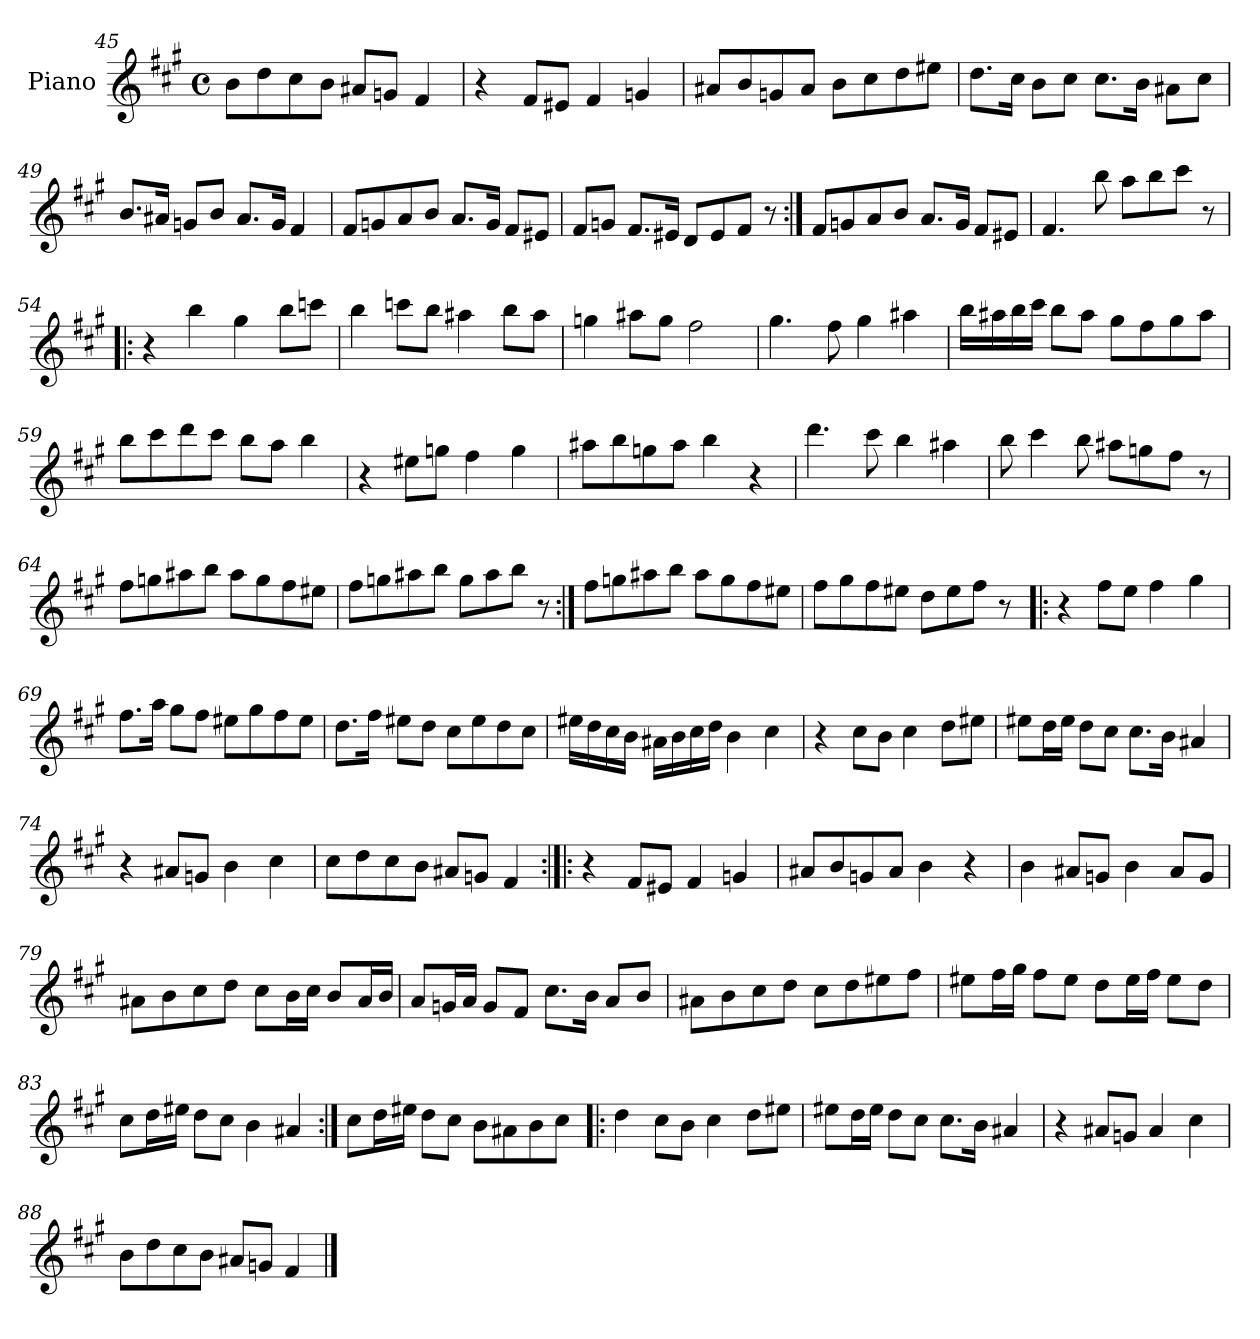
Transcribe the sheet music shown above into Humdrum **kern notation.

**kern
*part1
*staff1
*I"Piano
*I'Pno.
*clefG2
*k[f#c#g#]
*M4/4
*met(c)
=45
8b\L
8dd\
8cc#\
8b\J
8a#X/L
8gn/J
4f#/
!!LO:PB:g=z
=46
4r
8f#/L
8e#X/J
4f#/
4gn/
=47
8a#X/L
8b/
8gn/
8a#/J
8b\L
8cc#\
8dd\
8ee#X\J
=48
8.dd\L
16cc#\Jk
8b\L
8cc#\J
8.cc#\L
16b\Jk
8a#X\L
8cc#\J
=49
8.b/L
16a#X/Jk
8gn/L
8b/J
8.a#/L
16g/Jk
4f#/
!!LO:LB:g=z
=50
8f#/L
8gn/
8a/
8b/J
8.a/L
16g/Jk
8f#/L
8e#X/J
=51
8f#/L
8gn/J
8.f#/L
16e#X/Jk
8d/L
8e#/
8f#/J
8r
=52:|!
8f#/L
8gn/
8a/
8b/J
8.a/L
16g/Jk
8f#/L
8e#X/J
=53
4.f#/
8bb\
8aa\L
8bb\
8ccc#\J
8r
!!LO:LB:g=z
=54!|:
4r
4bb\
4gg#\
8bb\L
8cccn\J
=55
4bb\
8cccn\L
8bb\J
4aa#X\
8bb\L
8aa#\J
=56
4ggn\
8aa#X\L
8gg\J
2ff#\
=57
4.gg#\
8ff#\
4gg#\
4aa#X\
=58
16bb\LL
16aa#X\
16bb\
16ccc#\JJ
8bb\L
8aa#\J
8gg#\L
8ff#\
8gg#\
8aa#\J
!!LO:LB:g=z
=59
8bb\L
8ccc#\
8ddd\
8ccc#\J
8bb\L
8aa\J
4bb\
=60
4r
8ee#X\L
8ggn\J
4ff#\
4gg\
=61
8aa#X\L
8bb\
8ggn\
8aa#\J
4bb\
4r
=62
4.ddd\
8ccc#\
4bb\
4aa#X\
=63
8bb\
4ccc#\
8bb\
8aa#X\L
8ggn\
8ff#\J
8r
!!LO:LB:g=z
=64
8ff#\L
8ggn\
8aa#X\
8bb\J
8aa#\L
8gg\
8ff#\
8ee#X\J
=65
8ff#\L
8ggn\
8aa#X\
8bb\J
8gg\L
8aa#\
8bb\J
8r
=66:|!
8ff#\L
8ggn\
8aa#X\
8bb\J
8aa#\L
8gg\
8ff#\
8ee#X\J
=67
8ff#\L
8gg#\
8ff#\
8ee#X\J
8dd\L
8ee#\
8ff#\J
8r
!!LO:LB:g=z
=68!|:
4r
8ff#\L
8ee\J
4ff#\
4gg#\
=69
8.ff#\L
16aa\Jk
8gg#\L
8ff#\J
8ee#X\L
8gg#\
8ff#\
8ee#\J
=70
8.dd\L
16ff#\Jk
8ee#X\L
8dd\J
8cc#\L
8ee#\
8dd\
8cc#\J
=71
16ee#X\LL
16dd\
16cc#\
16b\JJ
16a#X\LL
16b\
16cc#\
16dd\JJ
4b\
4cc#\
!!LO:LB:g=z
=72
4r
8cc#\L
8b\J
4cc#\
8dd\L
8ee#X\J
=73
8ee#X\L
16dd\L
16ee#\JJ
8dd\L
8cc#\J
8.cc#\L
16b\Jk
4a#X/
=74
4r
8a#X/L
8gn/J
4b\
4cc#\
=75
8cc#\L
8dd\
8cc#\
8b\J
8a#X/L
8gn/J
4f#/
=76:|!|:
4r
8f#/L
8e#X/J
4f#/
4gn/
!!LO:LB:g=z
=77
8a#X/L
8b/
8gn/
8a#/J
4b\
4r
=78
4b\
8a#X/L
8gn/J
4b\
8a#/L
8g/J
=79
8a#X\L
8b\
8cc#\
8dd\J
8cc#\L
16b\L
16cc#\JJ
8b/L
16a#/L
16b/JJ
=80
8a/L
16gn/L
16a/JJ
8g/L
8f#/J
8.cc#\L
16b\Jk
8a/L
8b/J
!!LO:LB:g=z
=81
8a#X\L
8b\
8cc#\
8dd\J
8cc#\L
8dd\
8ee#X\
8ff#\J
=82
8ee#X\L
16ff#\L
16gg#\JJ
8ff#\L
8ee#\J
8dd\L
16ee#\L
16ff#\JJ
8ee#\L
8dd\J
=83
8cc#\L
16dd\L
16ee#X\JJ
8dd\L
8cc#\J
4b\
4a#X/
=84:|!
8cc#\L
16dd\L
16ee#X\JJ
8dd\L
8cc#\J
8b\L
8a#X\
8b\
8cc#\J
!!LO:LB:g=z
=85!|:
4dd\
8cc#\L
8b\J
4cc#\
8dd\L
8ee#X\J
=86
8ee#X\L
16dd\L
16ee#\JJ
8dd\L
8cc#\J
8.cc#\L
16b\Jk
4a#X/
=87
4r
8a#X/L
8gn/J
4a#/
4cc#\
=88
8b\L
8dd\
8cc#\
8b\J
8a#X/L
8gn/J
4f#/
==
*-
